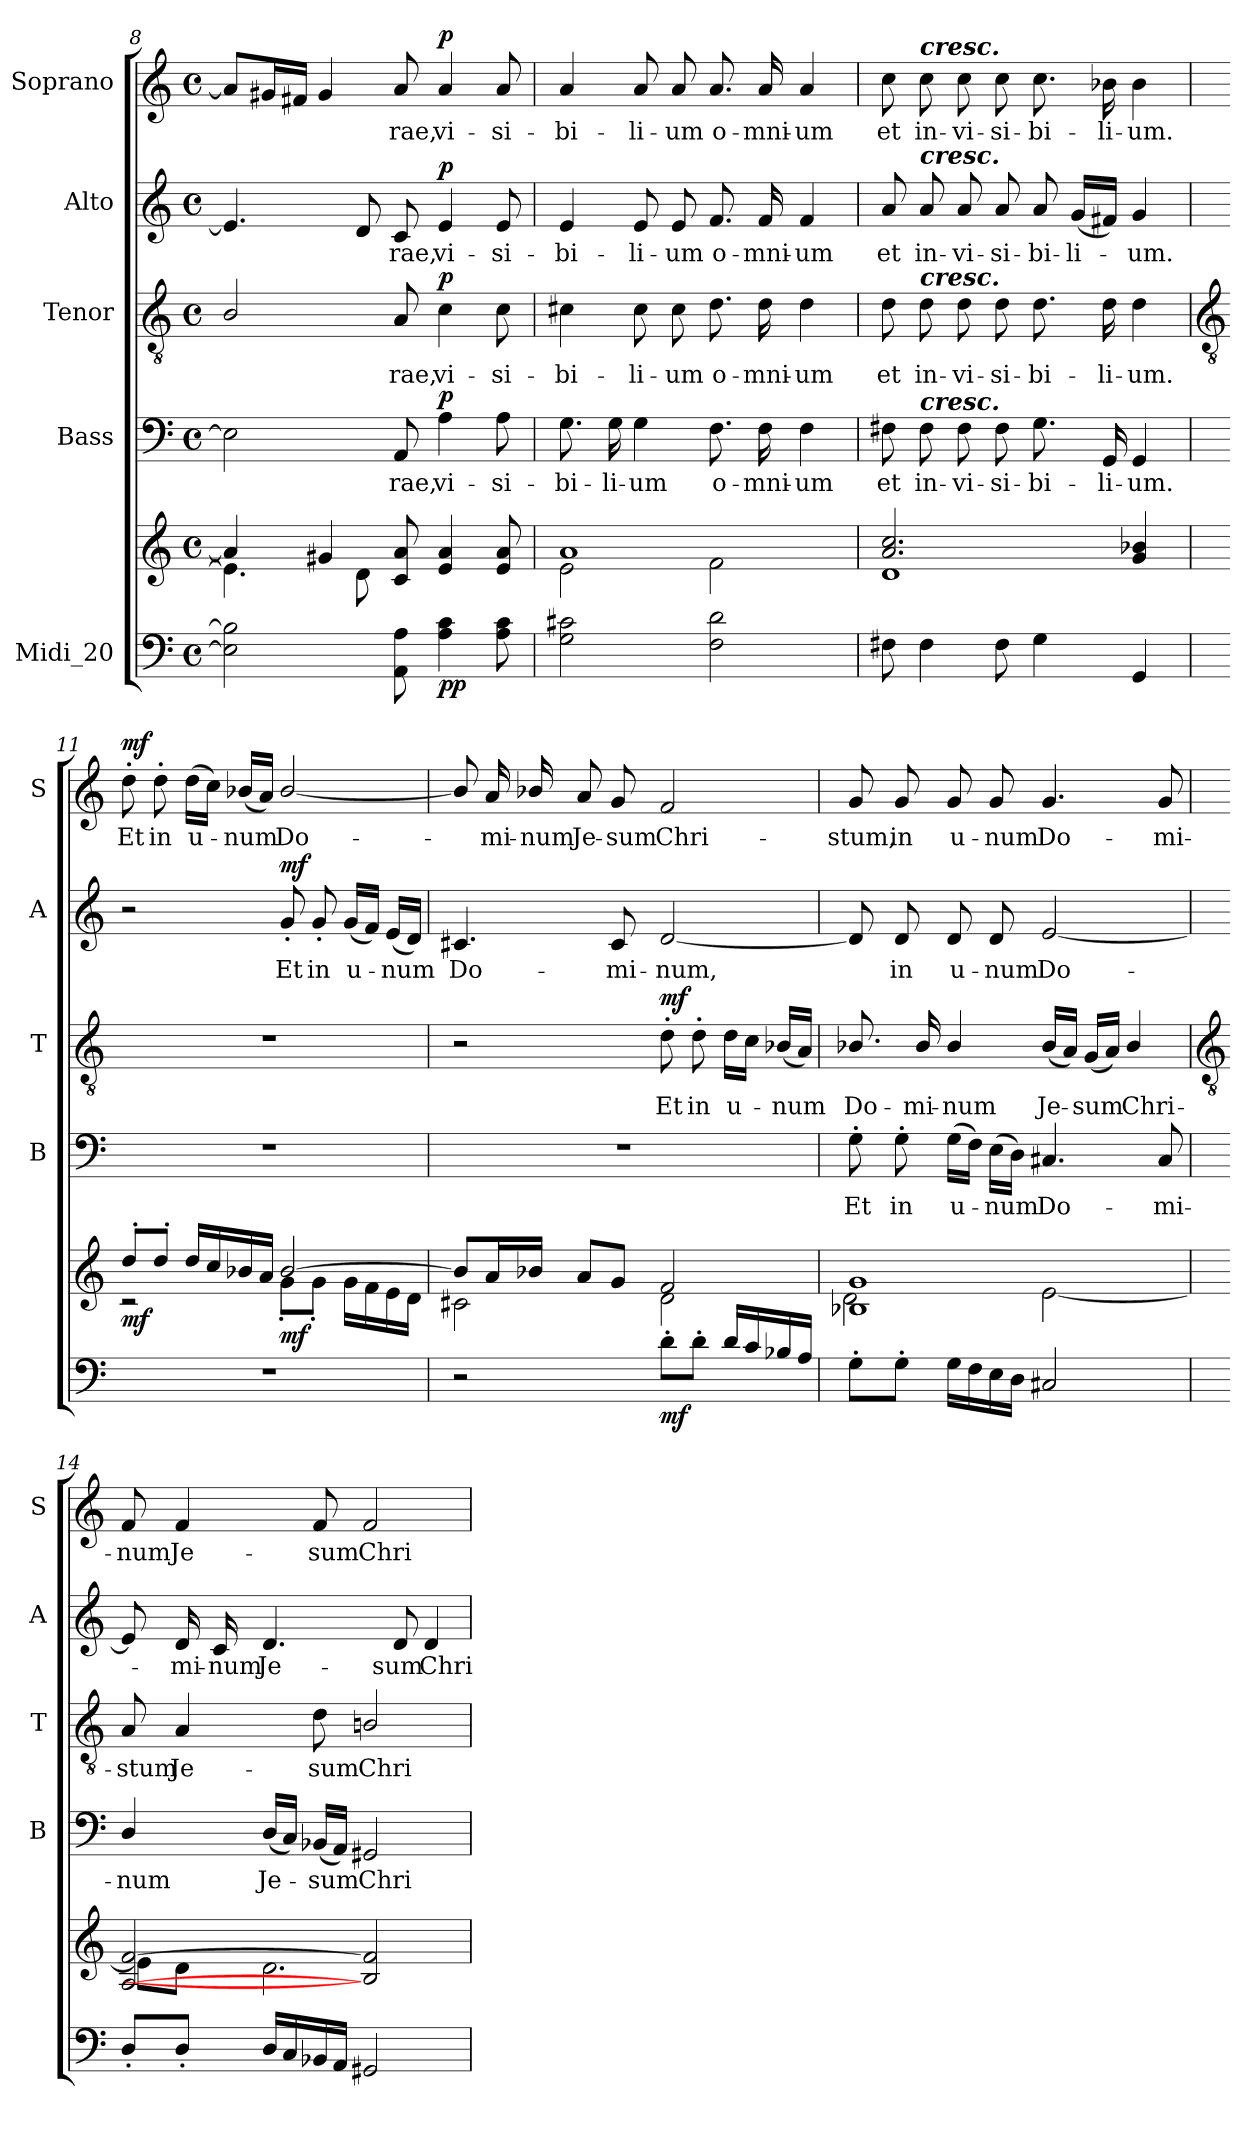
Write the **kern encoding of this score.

**kern	**kern	**dynam	**kern	**text	**dynam	**kern	**text	**dynam	**kern	**text	**dynam	**kern	**text	**dynam
*part5	*part5	*part5	*part4	*part4	*part4	*part3	*part3	*part3	*part2	*part2	*part2	*part1	*part1	*part1
*staff6	*staff5	*staff5/6	*staff4	*staff4	*staff4	*staff3	*staff3	*staff3	*staff2	*staff2	*staff2	*staff1	*staff1	*staff1
*I"Midi_20	*	*	*I"Bass	*	*	*I"Tenor	*	*	*I"Alto	*	*	*I"Soprano	*	*
*	*	*	*I'B	*	*	*I'T	*	*	*I'A	*	*	*I'S	*	*
!!LO:LB:g=z
*clefF4	*clefG2	*	*clefF4	*	*	*clefGv2	*	*	*clefG2	*	*	*clefG2	*	*
*k[]	*k[]	*	*k[]	*	*	*k[]	*	*	*k[]	*	*	*k[]	*	*
*C:	*C:	*	*C:	*	*	*C:	*	*	*C:	*	*	*C:	*	*
*M4/4	*M4/4	*	*M4/4	*	*	*M4/4	*	*	*M4/4	*	*	*M4/4	*	*
*met(c)	*met(c)	*	*met(c)	*	*	*met(c)	*	*	*met(c)	*	*	*met(c)	*	*
=8	=8	=8	=8	=8	=8	=8	=8	=8	=8	=8	=8	=8	=8	=8
*	*^	*	*	*	*	*	*	*	*	*	*	*	*	*
2E] 2B]	4a/]	4.e\]	.	2E]	.	.	2B/	.	.	4.e]	.	.	8aL]	.	.
.	.	.	.	.	.	.	.	.	.	.	.	.	16g#XL	.	.
.	.	.	.	.	.	.	.	.	.	.	.	.	16f#XJJ	.	.
.	4g#X/	.	.	.	.	.	.	.	.	.	.	.	4g#	.	.
.	.	8d\	.	.	.	.	.	.	.	8d	.	.	.	.	.
!	!	!	!	!	!LO:LY:b	!	!	!LO:LY:b	!	!	!LO:LY:b	!	!	!LO:LY:b	!
8AA 8A	8c/ 8a/	2ryy	.	8AA	rae,	.	8A	rae,	.	8c	rae,	.	8a	rae,	.
!	!	!	!LO:DY:b=2	!	!LO:LY:b	!	!	!LO:LY:b	!	!	!LO:LY:b	!	!	!LO:LY:b	!
!	!	!	!LO:DY:n=1:b	!	!	!LO:DY:b	!	!	!LO:DY:b	!	!	!LO:DY:b	!	!	!LO:DY:b
4A 4c	4e/ 4a/	.	p p	4A	vi-	p	4c	vi-	p	4e	vi-	p	4a	vi-	p
!	!	!	!	!	!LO:LY:b	!	!	!LO:LY:b	!	!	!LO:LY:b	!	!	!LO:LY:b	!
8A 8c	8e/ 8a/	.	.	8A	-si-	.	8c	-si-	.	8e	-si-	.	8a	-si-	.
=9	=9	=9	=9	=9	=9	=9	=9	=9	=9	=9	=9	=9	=9	=9	=9
!	!	!	!	!	!LO:LY:b	!	!	!LO:LY:b	!	!	!LO:LY:b	!	!	!LO:LY:b	!
2G 2c#X	1a/	2e\	.	8.G	-bi-	.	4c#X	-bi-	.	4e	-bi-	.	4a	-bi-	.
!	!	!	!	!	!LO:LY:b	!	!	!	!	!	!	!	!	!	!
.	.	.	.	16G	-li-	.	.	.	.	.	.	.	.	.	.
!	!	!	!	!	!LO:LY:b	!	!	!LO:LY:b	!	!	!LO:LY:b	!	!	!LO:LY:b	!
.	.	.	.	4G	-um	.	8c#	-li-	.	8e	-li-	.	8a	-li-	.
!	!	!	!	!	!	!	!	!LO:LY:b	!	!	!LO:LY:b	!	!	!LO:LY:b	!
.	.	.	.	.	.	.	8c#	-um	.	8e	-um	.	8a	-um	.
!	!	!	!	!	!LO:LY:b	!	!	!LO:LY:b	!	!	!LO:LY:b	!	!	!LO:LY:b	!
2F 2d	.	2f\	.	8.F	o-	.	8.d	o-	.	8.f	o-	.	8.a	o-	.
!	!	!	!	!	!LO:LY:b	!	!	!LO:LY:b	!	!	!LO:LY:b	!	!	!LO:LY:b	!
.	.	.	.	16F	-mni-	.	16d	-mni-	.	16f	-mni-	.	16a	-mni-	.
!	!	!	!	!	!LO:LY:b	!	!	!LO:LY:b	!	!	!LO:LY:b	!	!	!LO:LY:b	!
.	.	.	.	4F	-um	.	4d	-um	.	4f	-um	.	4a	-um	.
=10	=10	=10	=10	=10	=10	=10	=10	=10	=10	=10	=10	=10	=10	=10	=10
!	!	!	!	!	!LO:LY:b	!	!	!LO:LY:b	!	!	!LO:LY:b	!	!	!LO:LY:b	!
8F#X	2.a/ 2.cc/	1d\	.	8F#X	et	.	8d	et	.	8a	et	.	8cc	et	.
!	!	!	!	!	!	!	!	!	!	!	!	!	!LO:TX:a:Bi:t=cresc.	!	!
!	!	!	!	!	!	!	!	!	!	!LO:TX:a:Bi:t=cresc.	!	!	!	!	!
!	!	!	!	!	!	!	!LO:TX:a:Bi:t=cresc.	!	!	!	!	!	!	!	!
!	!	!	!	!LO:TX:a:Bi:t=cresc.	!	!	!	!	!	!	!	!	!	!	!
!	!	!	!	!	!LO:LY:b	!	!	!LO:LY:b	!	!	!LO:LY:b	!	!	!LO:LY:b	!
4F#	.	.	.	8F#	in-	.	8d	in-	.	8a	in-	.	8cc	in-	.
!	!	!	!	!	!LO:LY:b	!	!	!LO:LY:b	!	!	!LO:LY:b	!	!	!LO:LY:b	!
.	.	.	.	8F#	-vi-	.	8d	-vi-	.	8a	-vi-	.	8cc	-vi-	.
!	!	!	!	!	!LO:LY:b	!	!	!LO:LY:b	!	!	!LO:LY:b	!	!	!LO:LY:b	!
8F#	.	.	.	8F#	-si-	.	8d	-si-	.	8a	-si-	.	8cc	-si-	.
!	!	!	!	!	!LO:LY:b	!	!	!LO:LY:b	!	!	!LO:LY:b	!	!	!LO:LY:b	!
4G	.	.	.	8.G	-bi-	.	8.d	-bi-	.	8a	-bi-	.	8.cc	-bi-	.
!	!	!	!	!	!	!	!	!	!	!	!LO:LY:b	!	!	!	!
.	.	.	.	.	.	.	.	.	.	(<16gLL	-li-	.	.	.	.
!	!	!	!	!	!LO:LY:b	!	!	!LO:LY:b	!	!	!	!	!	!LO:LY:b	!
.	.	.	.	16GG	-li-	.	16d	-li-	.	16f#XJJ)	.	.	16b-X	-li-	.
!	!	!	!	!	!LO:LY:b	!	!	!LO:LY:b	!	!	!LO:LY:b	!	!	!LO:LY:b	!
4GG	4g/ 4b-X/	.	.	4GG	-um.	.	4d	-um.	.	4g	um.	.	4b-	-um.	.
!!LO:LB:g=z
=11	=11	=11	=11	=11	=11	=11	=11	=11	=11	=11	=11	=11	=11	=11	=11
*	*	*	*	*	*	*	*clefGv2	*	*	*	*	*	*	*	*
!	!	!	!LO:DY:b	!	!	!	!	!	!	!	!	!	!	!LO:LY:b	!LO:DY:b
1r	8dd'/L	2r	mf	1r	.	.	1r	.	.	2r	.	.	8dd'	Et	mf
!	!	!	!	!	!	!	!	!	!	!	!	!	!	!LO:LY:b	!
.	8dd'/J	.	.	.	.	.	.	.	.	.	.	.	8dd'	in	.
!	!	!	!	!	!	!	!	!	!	!	!	!	!	!LO:LY:b	!
.	16dd/LL	.	.	.	.	.	.	.	.	.	.	.	(>16ddLL	u-	.
.	16cc/	.	.	.	.	.	.	.	.	.	.	.	16ccJJ)	.	.
!	!	!	!	!	!	!	!	!	!	!	!	!	!	!LO:LY:b	!
.	16b-X/	.	.	.	.	.	.	.	.	.	.	.	(<16b-X/LL	num	.
.	16a/JJ	.	.	.	.	.	.	.	.	.	.	.	16aJJ)	.	.
!	!	!	!LO:DY:b	!	!	!	!	!	!	!	!LO:LY:b	!LO:DY:b	!	!LO:LY:b	!
.	[2b-/	8g'\L	mf	.	.	.	.	.	.	8g'	Et	mf	[2b-/	Do-	.
!	!	!	!	!	!	!	!	!	!	!	!LO:LY:b	!	!	!	!
.	.	8g'\J	.	.	.	.	.	.	.	8g'	in	.	.	.	.
!	!	!	!	!	!	!	!	!	!	!	!LO:LY:b	!	!	!	!
.	.	16g\LL	.	.	.	.	.	.	.	(<16gLL	u-	.	.	.	.
.	.	16f\	.	.	.	.	.	.	.	16fJJ)	.	.	.	.	.
!	!	!	!	!	!	!	!	!	!	!	!LO:LY:b	!	!	!	!
.	.	16e\	.	.	.	.	.	.	.	(<16eLL	num	.	.	.	.
.	.	16d\JJ	.	.	.	.	.	.	.	16dJJ)	.	.	.	.	.
=12	=12	=12	=12	=12	=12	=12	=12	=12	=12	=12	=12	=12	=12	=12	=12
!	!	!	!	!	!	!	!	!	!	!	!LO:LY:b	!	!	!	!
2r	8b-/L]	2c#X\	.	1r	.	.	2r	.	.	4.c#X	Do-	.	8b-/]	.	.
!	!	!	!	!	!	!	!	!	!	!	!	!	!	!LO:LY:b	!
.	16a/L	.	.	.	.	.	.	.	.	.	.	.	16a	mi-	.
!	!	!	!	!	!	!	!	!	!	!	!	!	!	!LO:LY:b	!
.	16b-/JJ	.	.	.	.	.	.	.	.	.	.	.	16b-/	-num	.
!	!	!	!	!	!	!	!	!	!	!	!	!	!	!LO:LY:b	!
.	8a/L	.	.	.	.	.	.	.	.	.	.	.	8a	Je-	.
!	!	!	!	!	!	!	!	!	!	!	!LO:LY:b	!	!	!LO:LY:b	!
.	8g/J	.	.	.	.	.	.	.	.	8c#	-mi-	.	8g	-sum	.
!	!	!	!LO:DY:b=2	!	!	!	!	!LO:LY:b	!LO:DY:b	!	!LO:LY:b	!	!	!LO:LY:b	!
8d'L	2f/	2d\	mf	.	.	.	8d'	Et	mf	[2d	-num,	.	2f	Chri-	.
!	!	!	!	!	!	!	!	!LO:LY:b	!	!	!	!	!	!	!
8d'J	.	.	.	.	.	.	8d'	in	.	.	.	.	.	.	.
!	!	!	!	!	!	!	!	!LO:LY:b	!	!	!	!	!	!	!
16dLL	.	.	.	.	.	.	16dLL	u-	.	.	.	.	.	.	.
16c	.	.	.	.	.	.	16cJJ	.	.	.	.	.	.	.	.
!	!	!	!	!	!	!	!	!LO:LY:b	!	!	!	!	!	!	!
16B-X/	.	.	.	.	.	.	(<16B-X/LL	num	.	.	.	.	.	.	.
16AJJ	.	.	.	.	.	.	16AJJ)	.	.	.	.	.	.	.	.
=13	=13	=13	=13	=13	=13	=13	=13	=13	=13	=13	=13	=13	=13	=13	=13
!	!	!	!	!	!LO:LY:b	!	!	!LO:LY:b	!	!	!	!	!	!LO:LY:b	!
8G'L	1B-X/ 1g/	2d\	.	8G'	Et	.	8.B-X/	Do-	.	8d]	.	.	8g	-stum,	.
!	!	!	!	!	!LO:LY:b	!	!	!	!	!	!LO:LY:b	!	!	!LO:LY:b	!
8G'J	.	.	.	8G'	in	.	.	.	.	8d	in	.	8g	in	.
!	!	!	!	!	!	!	!	!LO:LY:b	!	!	!	!	!	!	!
.	.	.	.	.	.	.	16B-/	-mi-	.	.	.	.	.	.	.
!	!	!	!	!	!LO:LY:b	!	!	!LO:LY:b	!	!	!LO:LY:b	!	!	!LO:LY:b	!
16GLL	.	.	.	(>16GLL	u-	.	4B-/	-num	.	8d	u-	.	8g	u-	.
16F	.	.	.	16FJJ)	.	.	.	.	.	.	.	.	.	.	.
!	!	!	!	!	!LO:LY:b	!	!	!	!	!	!LO:LY:b	!	!	!LO:LY:b	!
16E	.	.	.	(>16ELL	num	.	.	.	.	8d	-num	.	8g	-num	.
16DJJ	.	.	.	16DJJ)	.	.	.	.	.	.	.	.	.	.	.
!	!	!	!	!	!LO:LY:b	!	!	!LO:LY:b	!	!	!LO:LY:b	!	!	!LO:LY:b	!
2C#X	.	[2e\	.	4.C#X	Do-	.	(<16B-/LL	Je-	.	[2e	Do-	.	4.g	Do-	.
.	.	.	.	.	.	.	16AJJ)	.	.	.	.	.	.	.	.
!	!	!	!	!	!	!	!	!LO:LY:b	!	!	!	!	!	!	!
.	.	.	.	.	.	.	(<16GLL	sum	.	.	.	.	.	.	.
.	.	.	.	.	.	.	16AJJ)	.	.	.	.	.	.	.	.
!	!	!	!	!	!	!	!	!LO:LY:b	!	!	!	!	!	!	!
.	.	.	.	.	.	.	4B-/	Chri-	.	.	.	.	.	.	.
!	!	!	!	!	!LO:LY:b	!	!	!	!	!	!	!	!	!LO:LY:b	!
.	.	.	.	8C#	-mi-	.	.	.	.	.	.	.	8g	-mi-	.
!!LO:LB:g=z
=14	=14	=14	=14	=14	=14	=14	=14	=14	=14	=14	=14	=14	=14	=14	=14
*	*	*	*	*	*	*	*clefGv2	*	*	*	*	*	*	*	*
!	!	!	!	!	!LO:LY:b	!	!	!LO:LY:b	!	!	!	!	!	!LO:LY:b	!
8D'/L	[2A/ [2f/	8e\L]	.	4D/	-num	.	8A	-stum	.	8e]	.	.	8f	-num	.
!	!	!	!	!	!	!	!	!LO:LY:b	!	!	!LO:LY:b	!	!	!LO:LY:b	!
8D'/J	.	8d\J	.	.	.	.	4A	Je-	.	16d	mi-	.	4f	Je-	.
!	!	!	!	!	!	!	!	!	!	!	!LO:LY:b	!	!	!	!
.	.	.	.	.	.	.	.	.	.	16c	-num	.	.	.	.
!	!	!	!	!	!LO:LY:b	!	!	!	!	!	!LO:LY:b	!	!	!	!
16DLL	.	2.d\	.	(<16DLL	Je-	.	.	.	.	4.d	Je-	.	.	.	.
16C	.	.	.	16CJJ)	.	.	.	.	.	.	.	.	.	.	.
!	!	!	!	!	!LO:LY:b	!	!	!LO:LY:b	!	!	!	!	!	!LO:LY:b	!
16BB-X	.	.	.	(<16BB-XLL	sum	.	8d	-sum	.	.	.	.	8f	-sum	.
16AAJJ	.	.	.	16AAJJ)	.	.	.	.	.	.	.	.	.	.	.
!	!	!	!	!	!LO:LY:b	!	!	!LO:LY:b	!	!	!	!	!	!LO:LY:b	!
2GG#X	2Bn/] 2f/]	.	.	2GG#X	Chri-	.	2Bn/	Chri-	.	.	.	.	2f	Chri-	.
!	!	!	!	!	!	!	!	!	!	!	!LO:LY:b	!	!	!	!
.	.	.	.	.	.	.	.	.	.	8d	-sum	.	.	.	.
!	!	!	!	!	!	!	!	!	!	!	!LO:LY:b	!	!	!	!
.	.	.	.	.	.	.	.	.	.	4d	Chri-	.	.	.	.
*	*v	*v	*	*	*	*	*	*	*	*	*	*	*	*	*
=	=	=	=	=	=	=	=	=	=	=	=	=	=	=
*-	*-	*-	*-	*-	*-	*-	*-	*-	*-	*-	*-	*-	*-	*-
